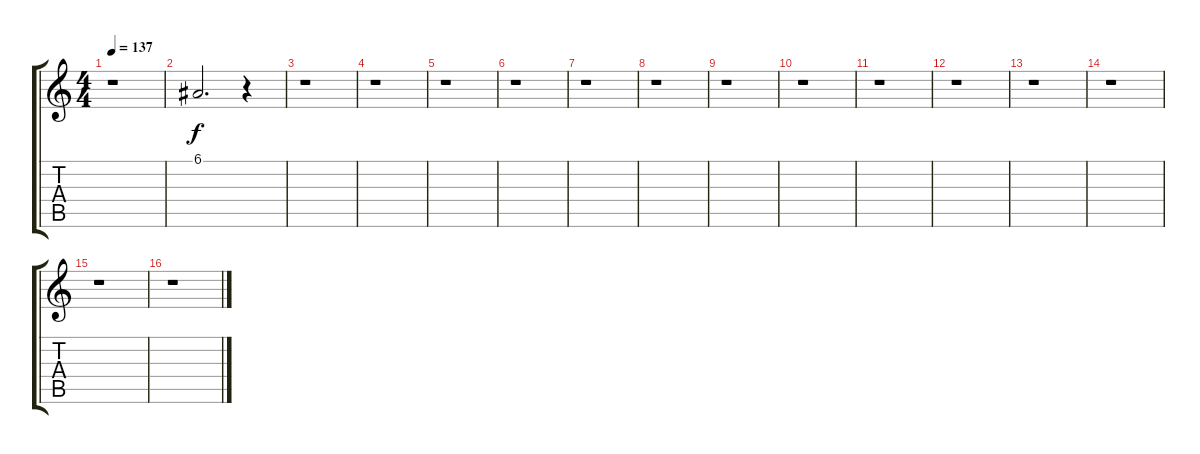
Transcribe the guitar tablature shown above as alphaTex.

\track "" {instrument reversecymbal}
\staff {score tabs}
\tuning (E4 B3 G3 D3 A2 E2) {hide}
\ts (4 4)
\tempo 137
\clef g2
\ks c
r.1{dy f} |
6.1.2{d} r.4 |
r.1 |
r.1 |
r.1 |
r.1 |
r.1 |
r.1 |
r.1 |
r.1 |
r.1 |
r.1 |
r.1 |
r.1 |
r.1 |
r.1
